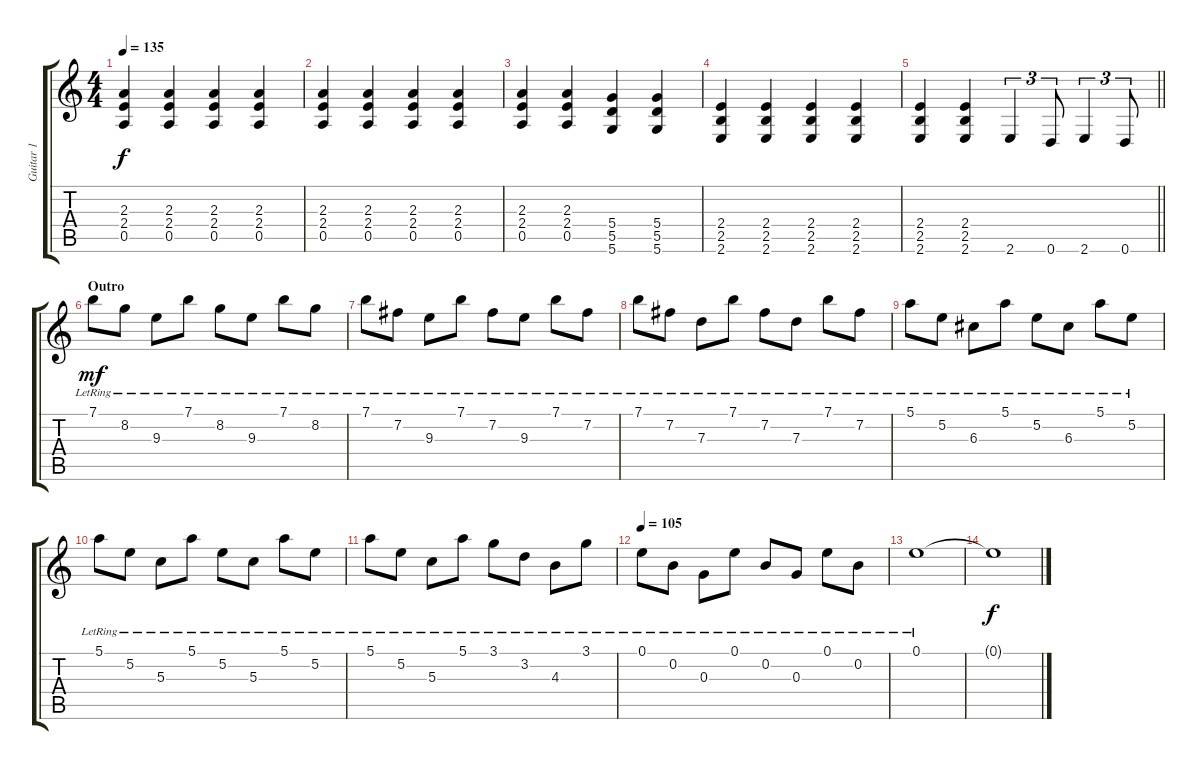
\track ("Guitar 1" "Guitar 1") {instrument distortionguitar}
\staff {score tabs}
\tuning (E4 B3 G3 D3 A2 D2) {hide}
\ts (4 4)
\tempo 135
\clef g2
\ks c
(2.3 2.4 0.5).4{dy f} (2.3 2.4 0.5).4 (2.3 2.4 0.5).4 (2.3 2.4 0.5).4 |
(2.3 2.4 0.5).4 (2.3 2.4 0.5).4 (2.3 2.4 0.5).4 (2.3 2.4 0.5).4 |
(2.3 2.4 0.5).4 (2.3 2.4 0.5).4 (5.4 5.5 5.6).4 (5.4 5.5 5.6).4 |
(2.4 2.5 2.6).4 (2.4 2.5 2.6).4 (2.4 2.5 2.6).4 (2.4 2.5 2.6).4 |
\barLineRight lightlight
(2.4 2.5 2.6).4 (2.4 2.5 2.6).4 2.6.4{tu (3 2)} 0.6.8{tu (3 2)} 2.6.4{tu (3 2)} 0.6.8{tu (3 2)} |
\section ("" "Outro")
7.1{lr}.8{dy mf instrument acousticguitarnylon} 8.2{lr}.8 9.3{lr}.8 7.1{lr}.8 8.2{lr}.8 9.3{lr}.8 7.1{lr}.8 8.2{lr}.8 |
7.1{lr}.8 7.2{lr}.8 9.3{lr}.8 7.1{lr}.8 7.2{lr}.8 9.3{lr}.8 7.1{lr}.8 7.2{lr}.8 |
7.1{lr}.8 7.2{lr}.8 7.3{lr}.8 7.1{lr}.8 7.2{lr}.8 7.3{lr}.8 7.1{lr}.8 7.2{lr}.8 |
5.1{lr}.8 5.2{lr}.8 6.3{lr}.8 5.1{lr}.8 5.2{lr}.8 6.3{lr}.8 5.1{lr}.8 5.2{lr}.8 |
5.1{lr}.8 5.2{lr}.8 5.3{lr}.8 5.1{lr}.8 5.2{lr}.8 5.3{lr}.8 5.1{lr}.8 5.2{lr}.8 |
5.1{lr}.8 5.2{lr}.8 5.3{lr}.8 5.1{lr}.8 3.1{lr}.8 3.2{lr}.8 4.3{lr}.8 3.1{lr}.8 |
\tempo 110
\tempo 105
0.1{lr}.8 0.2{lr}.8 0.3{lr}.8 0.1{lr}.8 0.2{lr}.8 0.3{lr}.8 0.1{lr}.8 0.2{lr}.8 |
0.1{lr}.1{volume 0} |
0.1{t}.1{dy f}
